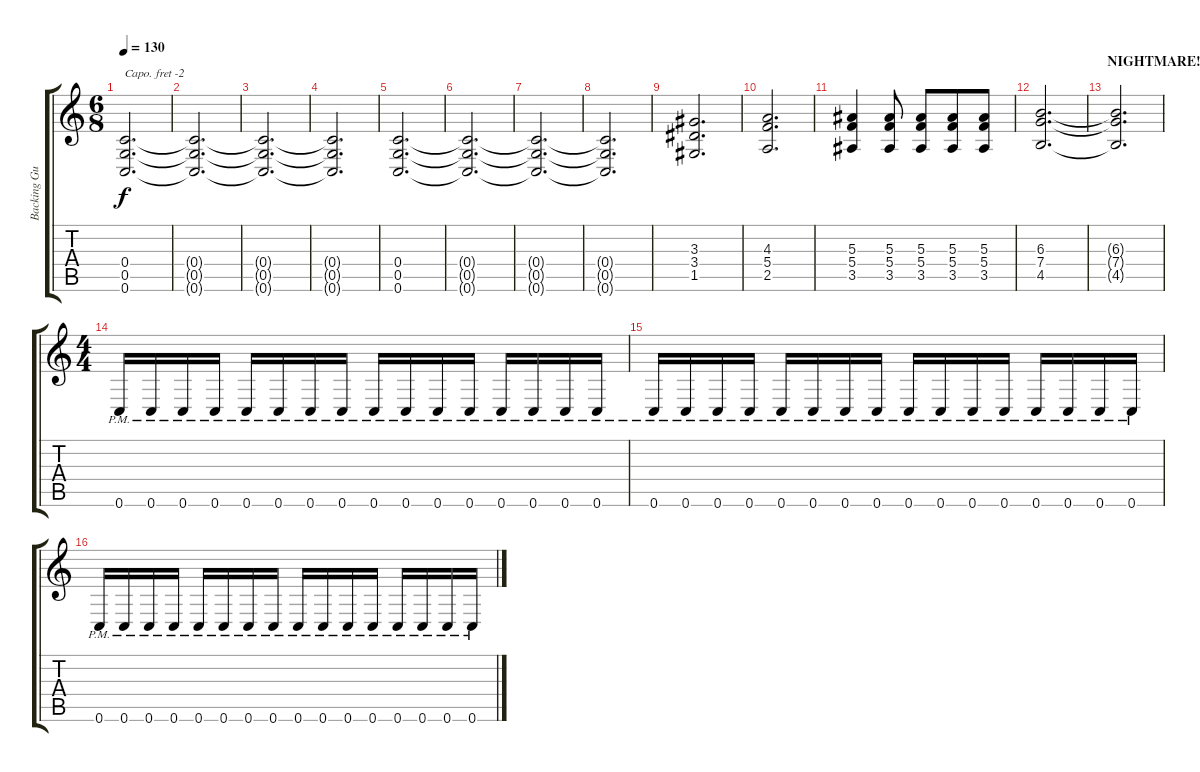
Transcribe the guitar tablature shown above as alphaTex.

\track ("Backing Guitar 1" "Backing Gu") {instrument distortionguitar}
\staff {score tabs}
\capo -2
\tuning (E4 B3 G3 D3 A2 D2) {hide}
\ts (6 8)
\tempo 130
\clef g2
\ks c
(0.4 0.5 0.6).2{d dy f} |
(0.4{t} 0.5{t} 0.6{t}).2{d} |
(0.4{t} 0.5{t} 0.6{t}).2{d} |
(0.4{t} 0.5{t} 0.6{t}).2{d} |
(0.4 0.5 0.6).2{d} |
(0.4{t} 0.5{t} 0.6{t}).2{d} |
(0.4{t} 0.5{t} 0.6{t}).2{d} |
(0.4{t} 0.5{t} 0.6{t}).2{d} |
(3.3 3.4 1.5).2{d} |
(4.3 5.4 2.5).2{d} |
(5.3 5.4 3.5).4 (5.3 5.4 3.5).8 (5.3 5.4 3.5).8 (5.3 5.4 3.5).8 (5.3 5.4 3.5).8 |
(6.3 7.4 4.5).2{d} |
\section ("" "NIGHTMARE!")
(6.3{t} 7.4{t} 4.5{t}).2{d} |
\ts (4 4)
0.6{pm}.16 0.6{pm}.16 0.6{pm}.16 0.6{pm}.16 0.6{pm}.16 0.6{pm}.16 0.6{pm}.16 0.6{pm}.16 0.6{pm}.16 0.6{pm}.16 0.6{pm}.16 0.6{pm}.16 0.6{pm}.16 0.6{pm}.16 0.6{pm}.16 0.6{pm}.16 |
0.6{pm}.16 0.6{pm}.16 0.6{pm}.16 0.6{pm}.16 0.6{pm}.16 0.6{pm}.16 0.6{pm}.16 0.6{pm}.16 0.6{pm}.16 0.6{pm}.16 0.6{pm}.16 0.6{pm}.16 0.6{pm}.16 0.6{pm}.16 0.6{pm}.16 0.6{pm}.16 |
0.6{pm}.16 0.6{pm}.16 0.6{pm}.16 0.6{pm}.16 0.6{pm}.16 0.6{pm}.16 0.6{pm}.16 0.6{pm}.16 0.6{pm}.16 0.6{pm}.16 0.6{pm}.16 0.6{pm}.16 0.6{pm}.16 0.6{pm}.16 0.6{pm}.16 0.6{pm}.16
